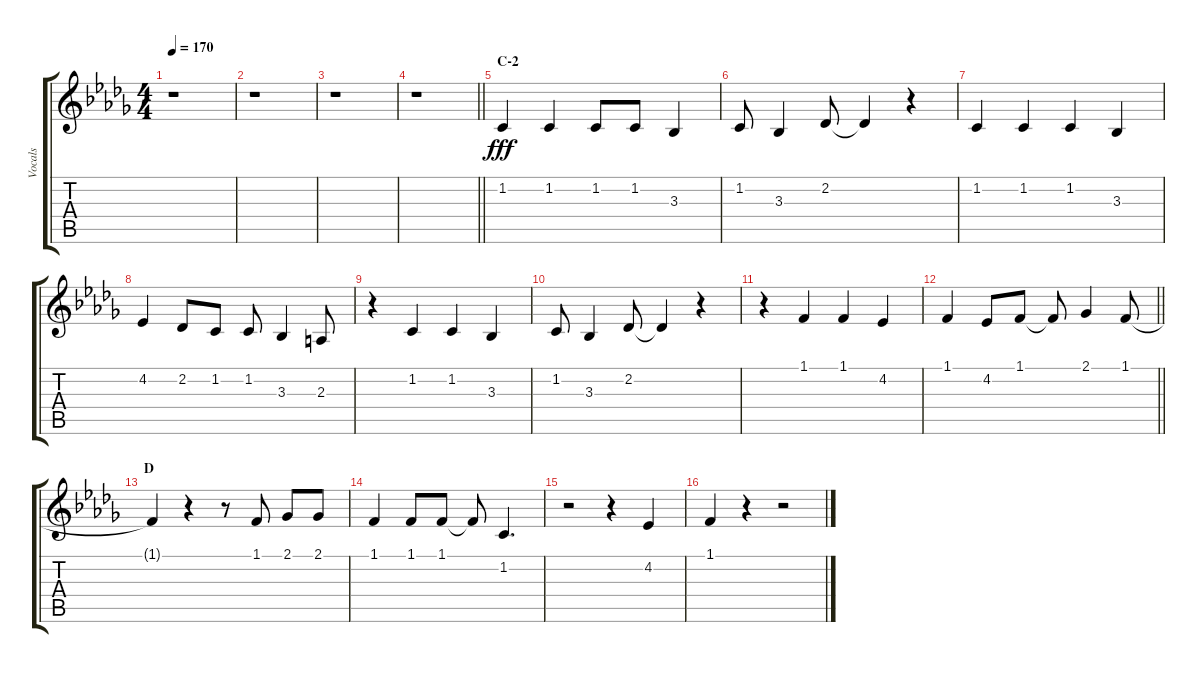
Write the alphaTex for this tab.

\track ("Vocals" "Vocals") {instrument voiceoohs}
\staff {score tabs}
\tuning (E4 B3 G3 D3 A2 E2) {hide}
\ts (4 4)
\tempo 170
\clef g2
\ks db
r.1{dy f} |
r.1 |
r.1 |
\barLineRight lightlight
r.1 |
\section ("" "C-2")
1.2.4{dy fff} 1.2.4 1.2.8 1.2.8 3.3.4 |
1.2.8 3.3.4 2.2.8 2.2{t}.4 r.4 |
1.2.4 1.2.4 1.2.4 3.3.4 |
4.2.4 2.2.8 1.2.8 1.2.8 3.3.4 2.3.8 |
r.4 1.2.4 1.2.4 3.3.4 |
1.2.8 3.3.4 2.2.8 2.2{t}.4 r.4 |
r.4 1.1.4 1.1.4 4.2.4 |
\barLineRight lightlight
1.1.4 4.2.8 1.1.8 1.1{t}.8 2.1.4 1.1.8 |
\section ("" "D")
1.1{t}.4 r.4 r.8 1.1.8 2.1.8 2.1.8 |
1.1.4 1.1.8 1.1.8 1.1{t}.8 1.2.4{d} |
r.2 r.4 4.2.4 |
1.1.4 r.4 r.2
